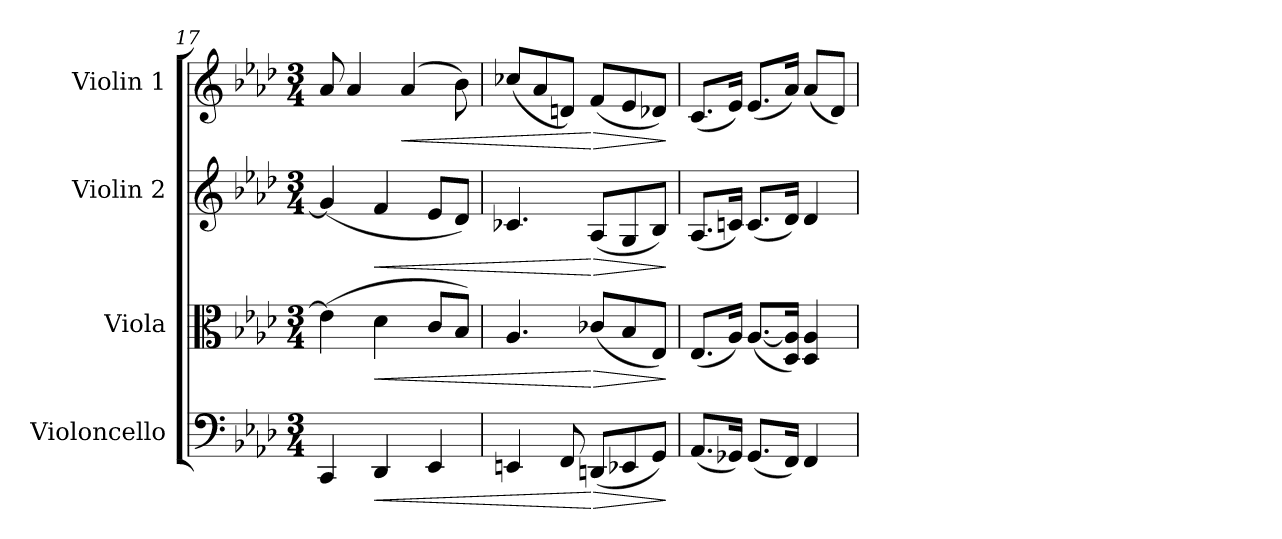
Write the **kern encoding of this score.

**kern	**dynam	**kern	**dynam	**kern	**dynam	**kern	**dynam
*part4	*part4	*part3	*part3	*part2	*part2	*part1	*part1
*staff4	*staff4	*staff3	*staff3	*staff2	*staff2	*staff1	*staff1
*I"Violoncello	*	*I"Viola	*	*I"Violin 2	*	*I"Violin 1	*
*I'Vc	*	*I'Vla	*	*I'Vln	*	*I'Vln	*
*clefF4	*	*clefC3	*	*clefG2	*	*clefG2	*
*k[b-e-a-d-]	*	*k[b-e-a-d-]	*	*k[b-e-a-d-]	*	*k[b-e-a-d-]	*
*M3/4	*	*M3/4	*	*M3/4	*	*M3/4	*
=17	=17	=17	=17	=17	=17	=17	=17
4CC/	.	(4e-\]	.	(4g/]	.	8a-/	.
.	.	.	.	.	.	4a-/	.
!	!LO:HP:b	!	!LO:HP:b	!	!LO:HP:b	!	!
4DD-/	<	4d-\	<	4f/	<	.	.
!	!	!	!	!	!	!	!LO:HP:b
.	.	.	.	.	.	(4a-/	<
4EE-/	.	8c/L	.	8e-/L	.	.	.
.	.	8B-/J)	.	8d-/J)	.	8b-\)	.
=18	=18	=18	=18	=18	=18	=18	=18
4EEn/	.	4.A-/	.	4.c-X/	.	(8cc-X/L	.
.	.	.	.	.	.	8a-/	.
8FF/	.	.	.	.	.	8dn/J)	.
!	!LO:HP:n=1:b	!	!LO:HP:n=1:b	!	!LO:HP:n=1:b	!	!LO:HP:n=1:b
(8DDn/L	[ >	(8c-X/L	[ >	(8A-/L	[ >	(8f/L	[ >
8EE-X/	.	8B-/	.	8G/	.	8e-/	.
8GG/J)	.	8E-/J)	.	8B-/J)	.	8d-X/J)	.
.	]	.	]	.	]	.	]
=19	=19	=19	=19	=19	=19	=19	=19
(8.AA-/L	.	(8.E-/L	.	(8.A-/L	.	(8.c/L	.
16GG-X/Jk)	.	16A-/Jk)	.	16cn/Jk)	.	16e-/Jk)	.
(8.GG-/L	.	(<[>8.A-/L	.	(8.c/L	.	(8.e-/L	.
16FF/Jk)	.	16D-/ 16A-/]Jk)	.	16d-/Jk)	.	16a-/Jk)	.
4FF/	.	4D-/ 4A-/	.	4d-/	.	(8a-/L	.
.	.	.	.	.	.	8d-/J)	.
=	=	=	=	=	=	=	=
*-	*-	*-	*-	*-	*-	*-	*-
